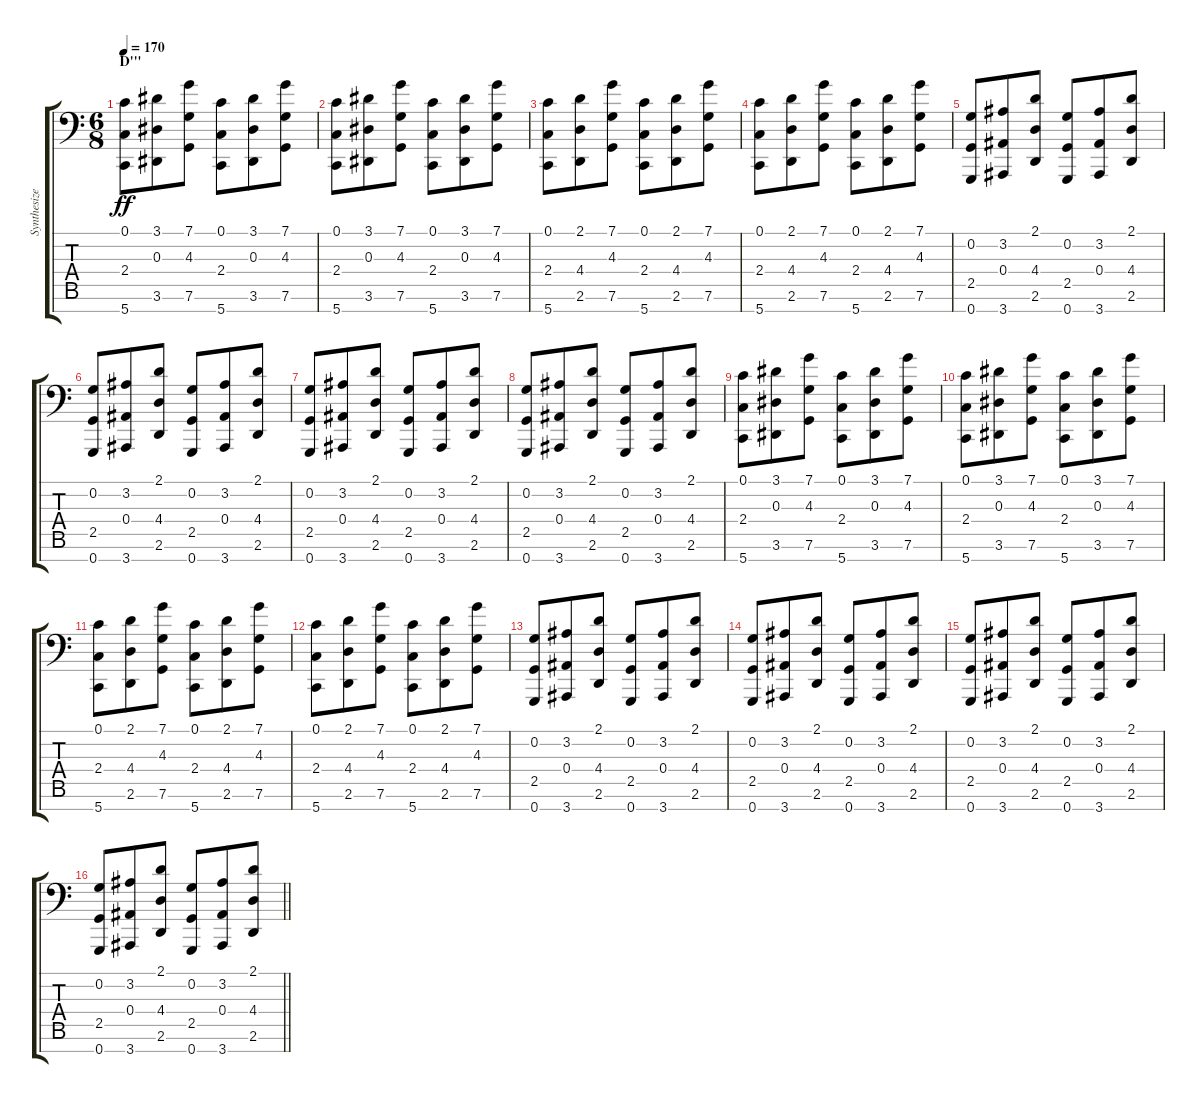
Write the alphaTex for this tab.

\track ("Synthesizer (Jazz Organ)" "Synthesize") {instrument rockorgan}
\staff {score tabs}
\tuning (C4 G3 Eb3 Bb2 F2 C2 G1) {hide}
\ts (6 8)
\section ("" "D'''")
\tempo 170
\clef f4
\ks c
(0.1 2.4 5.7).8{dy ff} (3.1 0.3 3.6).8 (7.1 4.3 7.6).8 (0.1 2.4 5.7).8 (3.1 0.3 3.6).8 (7.1 4.3 7.6).8 |
(0.1 2.4 5.7).8 (3.1 0.3 3.6).8 (7.1 4.3 7.6).8 (0.1 2.4 5.7).8 (3.1 0.3 3.6).8 (7.1 4.3 7.6).8 |
(0.1 2.4 5.7).8 (2.1 4.4 2.6).8 (7.1 4.3 7.6).8 (0.1 2.4 5.7).8 (2.1 4.4 2.6).8 (7.1 4.3 7.6).8 |
(0.1 2.4 5.7).8 (2.1 4.4 2.6).8 (7.1 4.3 7.6).8 (0.1 2.4 5.7).8 (2.1 4.4 2.6).8 (7.1 4.3 7.6).8 |
(0.2 2.5 0.7).8 (3.2 0.4 3.7).8 (2.1 4.4 2.6).8 (0.2 2.5 0.7).8 (3.2 0.4 3.7).8 (2.1 4.4 2.6).8 |
(0.2 2.5 0.7).8 (3.2 0.4 3.7).8 (2.1 4.4 2.6).8 (0.2 2.5 0.7).8 (3.2 0.4 3.7).8 (2.1 4.4 2.6).8 |
(0.2 2.5 0.7).8 (3.2 0.4 3.7).8 (2.1 4.4 2.6).8 (0.2 2.5 0.7).8 (3.2 0.4 3.7).8 (2.1 4.4 2.6).8 |
(0.2 2.5 0.7).8 (3.2 0.4 3.7).8 (2.1 4.4 2.6).8 (0.2 2.5 0.7).8 (3.2 0.4 3.7).8 (2.1 4.4 2.6).8 |
(0.1 2.4 5.7).8 (3.1 0.3 3.6).8 (7.1 4.3 7.6).8 (0.1 2.4 5.7).8 (3.1 0.3 3.6).8 (7.1 4.3 7.6).8 |
(0.1 2.4 5.7).8 (3.1 0.3 3.6).8 (7.1 4.3 7.6).8 (0.1 2.4 5.7).8 (3.1 0.3 3.6).8 (7.1 4.3 7.6).8 |
(0.1 2.4 5.7).8 (2.1 4.4 2.6).8 (7.1 4.3 7.6).8 (0.1 2.4 5.7).8 (2.1 4.4 2.6).8 (7.1 4.3 7.6).8 |
(0.1 2.4 5.7).8 (2.1 4.4 2.6).8 (7.1 4.3 7.6).8 (0.1 2.4 5.7).8 (2.1 4.4 2.6).8 (7.1 4.3 7.6).8 |
(0.2 2.5 0.7).8 (3.2 0.4 3.7).8 (2.1 4.4 2.6).8 (0.2 2.5 0.7).8 (3.2 0.4 3.7).8 (2.1 4.4 2.6).8 |
(0.2 2.5 0.7).8 (3.2 0.4 3.7).8 (2.1 4.4 2.6).8 (0.2 2.5 0.7).8 (3.2 0.4 3.7).8 (2.1 4.4 2.6).8 |
(0.2 2.5 0.7).8 (3.2 0.4 3.7).8 (2.1 4.4 2.6).8 (0.2 2.5 0.7).8 (3.2 0.4 3.7).8 (2.1 4.4 2.6).8 |
\barLineRight lightlight
(0.2 2.5 0.7).8 (3.2 0.4 3.7).8 (2.1 4.4 2.6).8 (0.2 2.5 0.7).8 (3.2 0.4 3.7).8 (2.1 4.4 2.6).8
